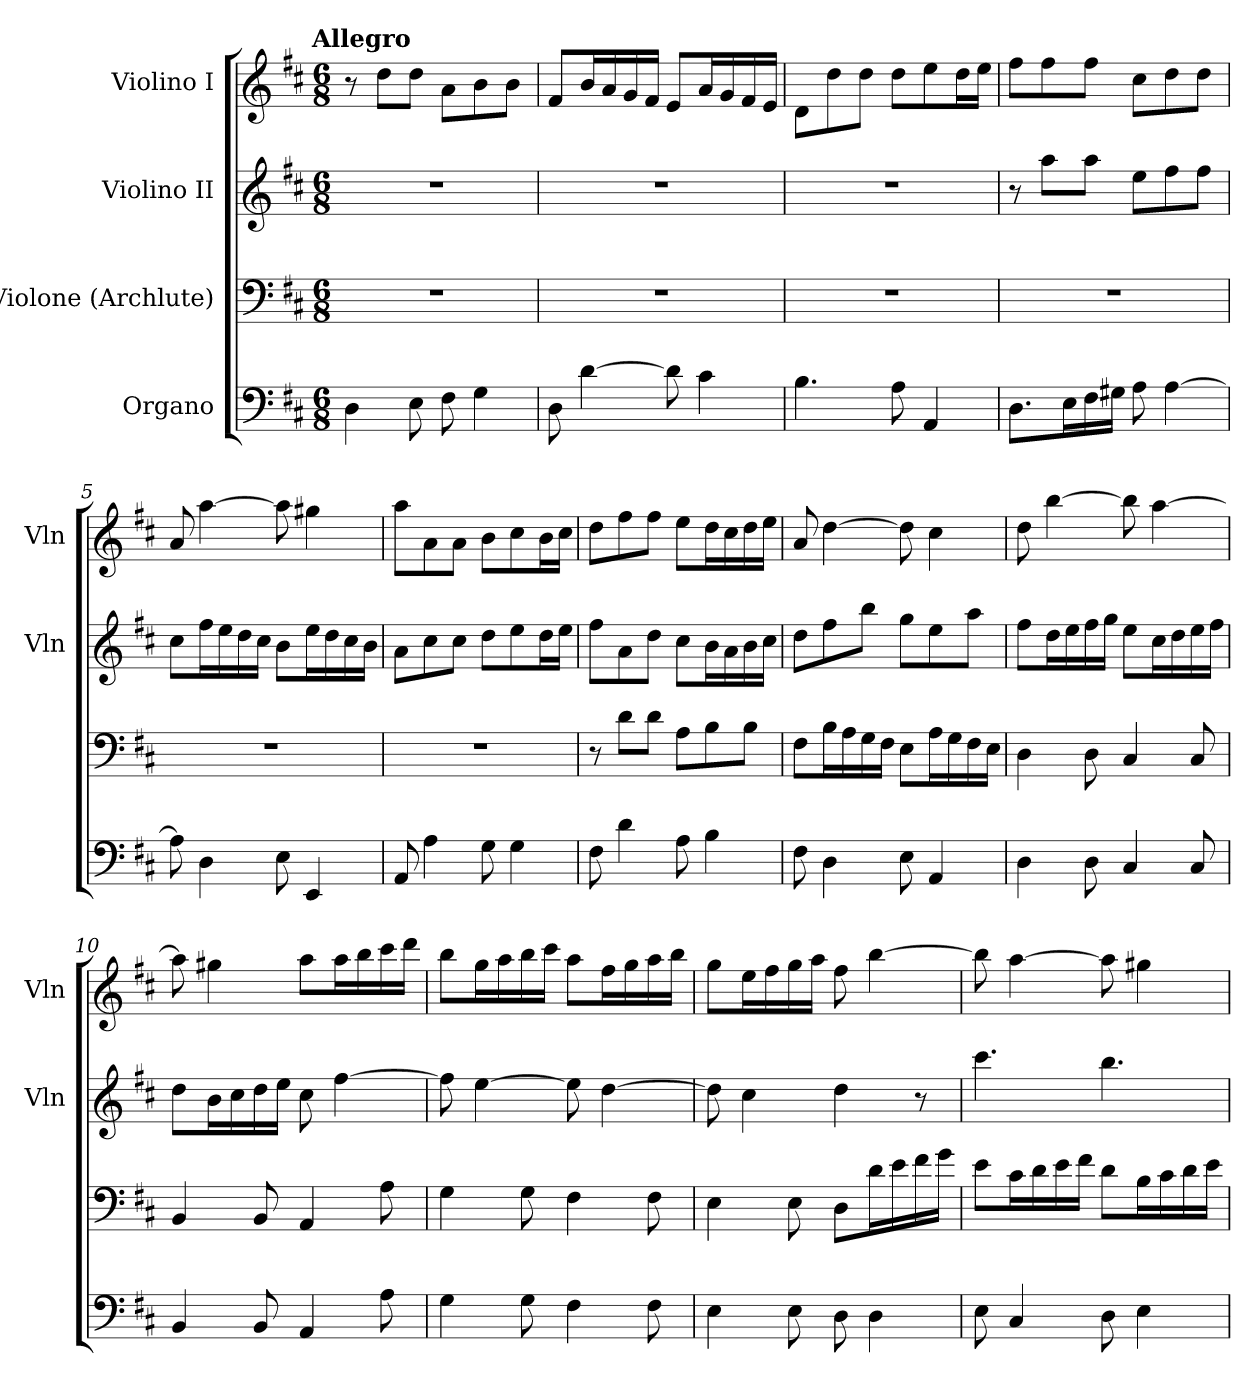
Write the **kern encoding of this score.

**kern	**kern	**kern	**kern
*part4	*part3	*part2	*part1
*staff4	*staff3	*staff2	*staff1
*I"Organo	*I"Violone (Archlute)	*I"Violino II	*I"Violino I
*	*	*I'Vln	*I'Vln
*clefF4	*clefF4	*clefG2	*clefG2
*k[f#c#]	*k[f#c#]	*k[f#c#]	*k[f#c#]
*D:	*D:	*D:	*D:
!!LO:TX:omd:t=Allegro
*M6/8	*M6/8	*M6/8	*M6/8
*MM66	*MM66	*MM66	*MM66
=1	=1	=1	=1
4D\	2.r	2.r	8r
.	.	.	8dd\L
8E\	.	.	8dd\J
8F#\	.	.	8a\L
4G\	.	.	8b\
.	.	.	8b\J
=2	=2	=2	=2
8D\	2.r	2.r	8f#/L
[4d\	.	.	16b/L
.	.	.	16a/
.	.	.	16g/
.	.	.	16f#/JJ
8d\]	.	.	8e/L
4c#\	.	.	16a/L
.	.	.	16g/
.	.	.	16f#/
.	.	.	16e/JJ
=3	=3	=3	=3
4.B\	2.r	2.r	8d\L
.	.	.	8dd\
.	.	.	8dd\J
8A\	.	.	8dd\L
4AA/	.	.	8ee\
.	.	.	16dd\L
.	.	.	16ee\JJ
=4	=4	=4	=4
8.D\L	2.r	8r	8ff#\L
.	.	8aa\L	8ff#\
16E\L	.	.	.
16F#\	.	8aa\J	8ff#\J
16G#X\JJ	.	.	.
8A\	.	8ee\L	8cc#\L
[4A\	.	8ff#\	8dd\
.	.	8ff#\J	8dd\J
=5	=5	=5	=5
8A\]	2.r	8cc#\L	8a/
4D\	.	16ff#\L	[4aa\
.	.	16ee\	.
.	.	16dd\	.
.	.	16cc#\JJ	.
8E\	.	8b\L	8aa\]
4EE/	.	16ee\L	4gg#X\
.	.	16dd\	.
.	.	16cc#\	.
.	.	16b\JJ	.
=6	=6	=6	=6
8AA/	2.r	8a\L	8aa\L
4A\	.	8cc#\	8a\
.	.	8cc#\J	8a\J
8G\	.	8dd\L	8b\L
4G\	.	8ee\	8cc#\
.	.	16dd\L	16b\L
.	.	16ee\JJ	16cc#\JJ
=7	=7	=7	=7
8F#\	8r	8ff#\L	8dd\L
4d\	8d\L	8a\	8ff#\
.	8d\J	8dd\J	8ff#\J
8A\	8A\L	8cc#\L	8ee\L
4B\	8B\	16b\L	16dd\L
.	.	16a\	16cc#\
.	8B\J	16b\	16dd\
.	.	16cc#\JJ	16ee\JJ
=8	=8	=8	=8
8F#\	8F#\L	8dd\L	8a/
4D\	16B\L	8ff#\	[4dd\
.	16A\	.	.
.	16G\	8bb\J	.
.	16F#\JJ	.	.
8E\	8E\L	8gg\L	8dd\]
4AA/	16A\L	8ee\	4cc#\
.	16G\	.	.
.	16F#\	8aa\J	.
.	16E\JJ	.	.
=9	=9	=9	=9
4D\	4D\	8ff#\L	8dd\
.	.	16dd\L	[4bb\
.	.	16ee\	.
8D\	8D\	16ff#\	.
.	.	16gg\JJ	.
4C#/	4C#/	8ee\L	8bb\]
.	.	16cc#\L	[4aa\
.	.	16dd\	.
8C#/	8C#/	16ee\	.
.	.	16ff#\JJ	.
=10	=10	=10	=10
4BB/	4BB/	8dd\L	8aa\]
.	.	16b\L	4gg#X\
.	.	16cc#\	.
8BB/	8BB/	16dd\	.
.	.	16ee\JJ	.
4AA/	4AA/	8cc#\	8aa\L
.	.	[4ff#\	16aa\L
.	.	.	16bb\
8A\	8A\	.	16ccc#\
.	.	.	16ddd\JJ
=11	=11	=11	=11
4G\	4G\	8ff#\]	8bb\L
.	.	[4ee\	16gg\L
.	.	.	16aa\
8G\	8G\	.	16bb\
.	.	.	16ccc#\JJ
4F#\	4F#\	8ee\]	8aa\L
.	.	[4dd\	16ff#\L
.	.	.	16gg\
8F#\	8F#\	.	16aa\
.	.	.	16bb\JJ
=12	=12	=12	=12
4E\	4E\	8dd\]	8gg\L
.	.	4cc#\	16ee\L
.	.	.	16ff#\
8E\	8E\	.	16gg\
.	.	.	16aa\JJ
8D\	8D\L	4dd\	8ff#\
4D\	16d\L	.	[4bb\
.	16e\	.	.
.	16f#\	8r	.
.	16g\JJ	.	.
=13	=13	=13	=13
8E\	8e\L	4.ccc#\	8bb\]
4C#/	16c#\L	.	[4aa\
.	16d\	.	.
.	16e\	.	.
.	16f#\JJ	.	.
8D\	8d\L	4.bb\	8aa\]
4E\	16B\L	.	4gg#X\
.	16c#\	.	.
.	16d\	.	.
.	16e\JJ	.	.
=	=	=	=
*-	*-	*-	*-
